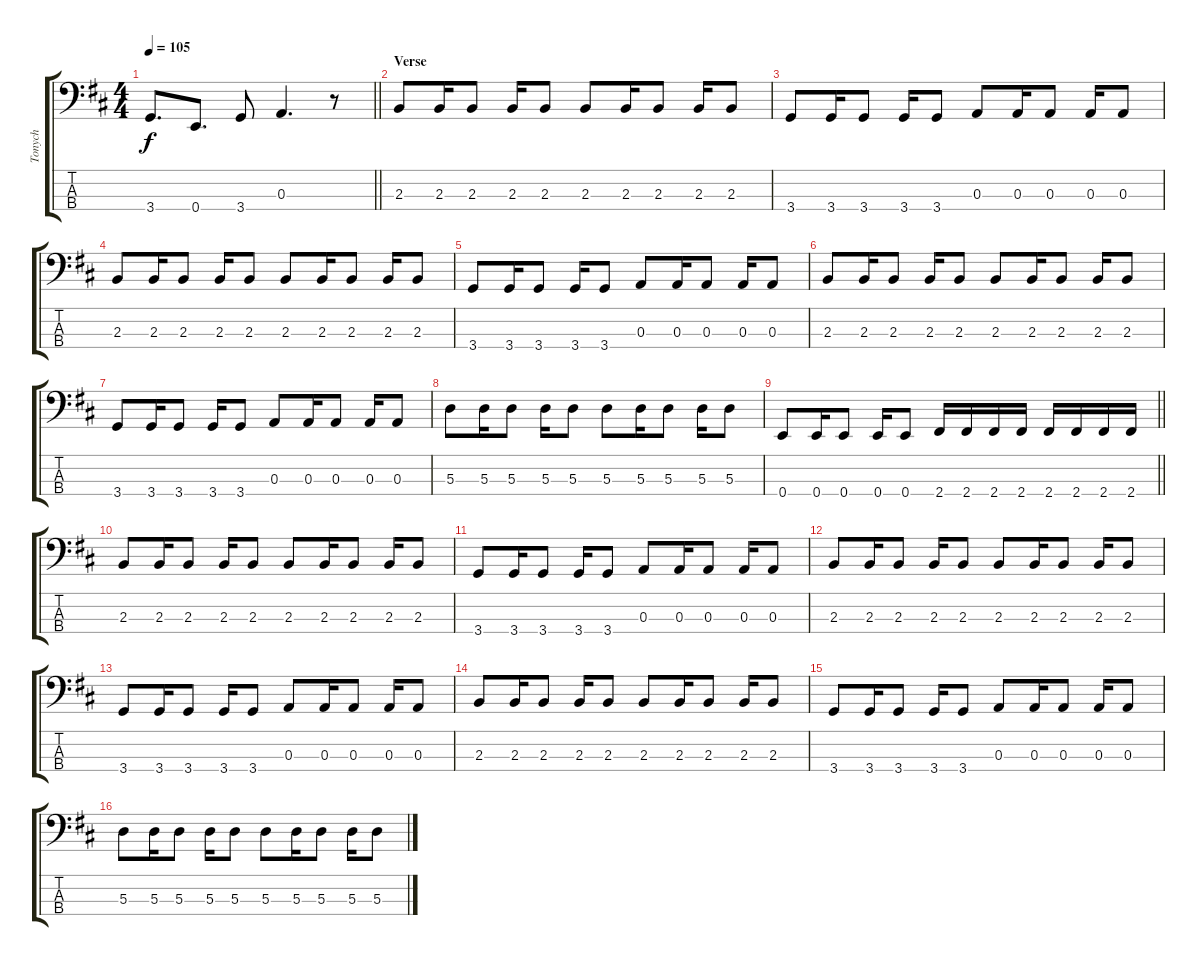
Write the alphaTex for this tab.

\track ("Tonych" "Tonych") {instrument acousticguitarsteel}
\staff {score tabs}
\tuning (G2 D2 A1 E1) {hide}
\ts (4 4)
\tempo 105
\clef f4
\barLineRight lightlight
\ks bminor
3.4.8{d dy f} 0.4.8{d} 3.4.8 0.3.4{d} r.8 |
\section ("" "Verse")
2.3.8 2.3.16 2.3.8 2.3.16 2.3.8 2.3.8 2.3.16 2.3.8 2.3.16 2.3.8 |
3.4.8 3.4.16 3.4.8 3.4.16 3.4.8 0.3.8 0.3.16 0.3.8 0.3.16 0.3.8 |
2.3.8 2.3.16 2.3.8 2.3.16 2.3.8 2.3.8 2.3.16 2.3.8 2.3.16 2.3.8 |
3.4.8 3.4.16 3.4.8 3.4.16 3.4.8 0.3.8 0.3.16 0.3.8 0.3.16 0.3.8 |
2.3.8 2.3.16 2.3.8 2.3.16 2.3.8 2.3.8 2.3.16 2.3.8 2.3.16 2.3.8 |
3.4.8 3.4.16 3.4.8 3.4.16 3.4.8 0.3.8 0.3.16 0.3.8 0.3.16 0.3.8 |
5.3.8 5.3.16 5.3.8 5.3.16 5.3.8 5.3.8 5.3.16 5.3.8 5.3.16 5.3.8 |
\barLineRight lightlight
0.4.8 0.4.16 0.4.8 0.4.16 0.4.8 2.4.16 2.4.16 2.4.16 2.4.16 2.4.16 2.4.16 2.4.16 2.4.16 |
2.3.8 2.3.16 2.3.8 2.3.16 2.3.8 2.3.8 2.3.16 2.3.8 2.3.16 2.3.8 |
3.4.8 3.4.16 3.4.8 3.4.16 3.4.8 0.3.8 0.3.16 0.3.8 0.3.16 0.3.8 |
2.3.8 2.3.16 2.3.8 2.3.16 2.3.8 2.3.8 2.3.16 2.3.8 2.3.16 2.3.8 |
3.4.8 3.4.16 3.4.8 3.4.16 3.4.8 0.3.8 0.3.16 0.3.8 0.3.16 0.3.8 |
2.3.8 2.3.16 2.3.8 2.3.16 2.3.8 2.3.8 2.3.16 2.3.8 2.3.16 2.3.8 |
3.4.8 3.4.16 3.4.8 3.4.16 3.4.8 0.3.8 0.3.16 0.3.8 0.3.16 0.3.8 |
5.3.8 5.3.16 5.3.8 5.3.16 5.3.8 5.3.8 5.3.16 5.3.8 5.3.16 5.3.8
